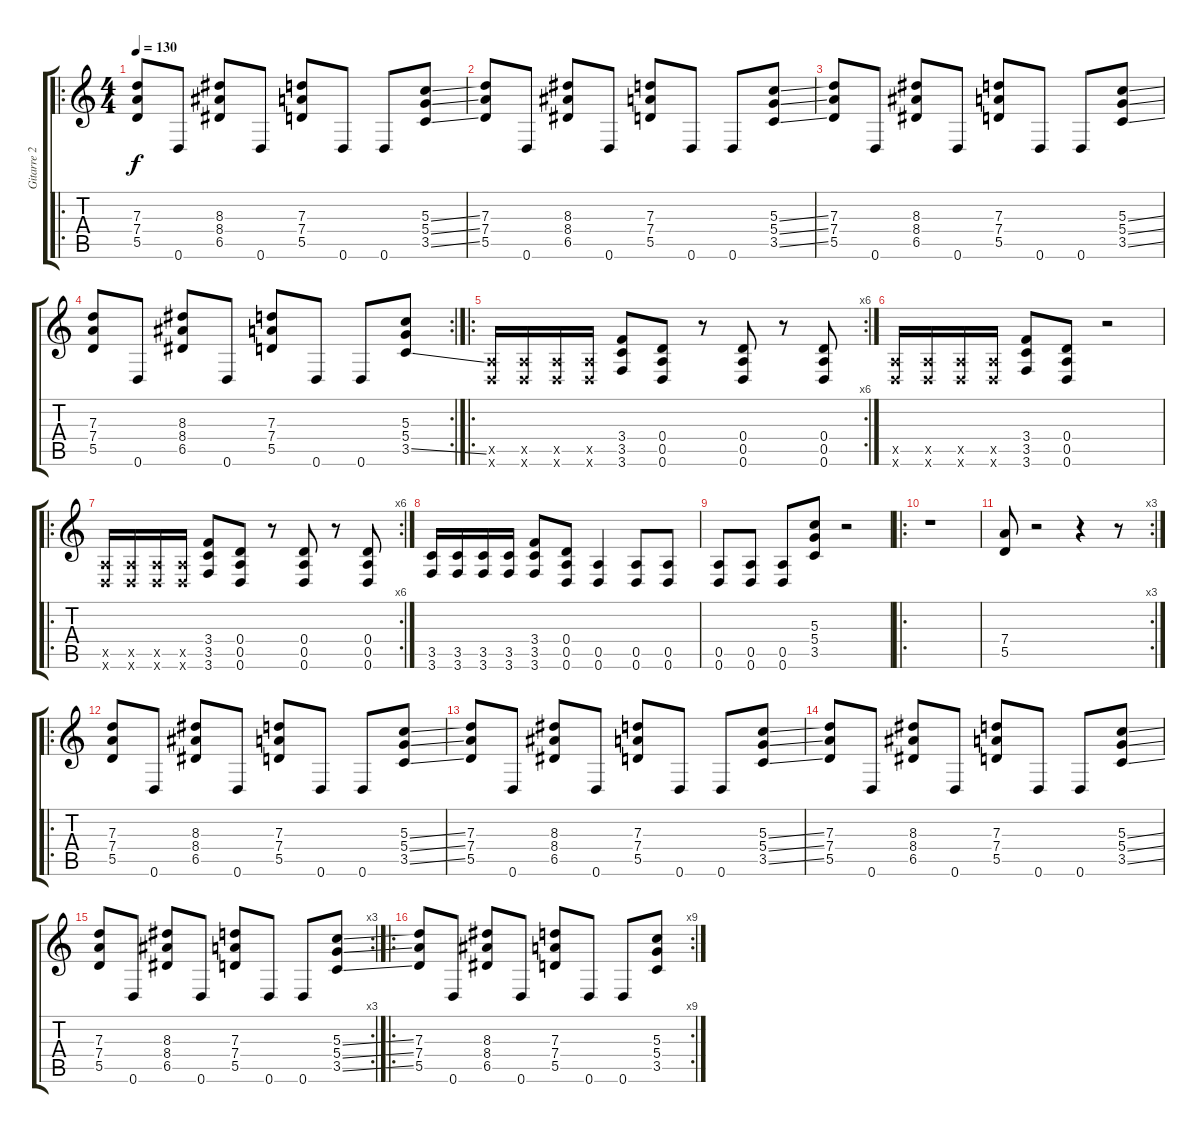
\track ("Gitarre 2" "Gitarre 2") {instrument distortionguitar}
\staff {score tabs}
\tuning (E4 B3 G3 D3 A2 D2) {hide}
\ro
\ts (4 4)
\tempo 130
\clef g2
\ks c
(7.3 7.4 5.5).8{dy f} 0.6.8 (8.3 8.4 6.5).8 0.6.8 (7.3 7.4 5.5).8 0.6.8 0.6.8 (5.3{ss} 5.4{ss} 3.5{ss}).8 |
(7.3 7.4 5.5).8 0.6.8 (8.3 8.4 6.5).8 0.6.8 (7.3 7.4 5.5).8 0.6.8 0.6.8 (5.3{ss} 5.4{ss} 3.5{ss}).8 |
(7.3 7.4 5.5).8 0.6.8 (8.3 8.4 6.5).8 0.6.8 (7.3 7.4 5.5).8 0.6.8 0.6.8 (5.3{ss} 5.4{ss} 3.5{ss}).8 |
\rc 2
(7.3 7.4 5.5).8 0.6.8 (8.3 8.4 6.5).8 0.6.8 (7.3 7.4 5.5).8 0.6.8 0.6.8 (5.3 5.4 3.5{ss}).8 |
\ro
\rc 6
(0.5{x} 0.6{x}).16 (0.5{x} 0.6{x}).16 (0.5{x} 0.6{x}).16 (0.5{x} 0.6{x}).16 (3.4 3.5 3.6).8 (0.4 0.5 0.6).8 r.8 (0.4 0.5 0.6).8 r.8 (0.4 0.5 0.6).8 |
(0.5{x} 0.6{x}).16 (0.5{x} 0.6{x}).16 (0.5{x} 0.6{x}).16 (0.5{x} 0.6{x}).16 (3.4 3.5 3.6).8 (0.4 0.5 0.6).8 r.2 |
\ro
\rc 6
(0.5{x} 0.6{x}).16 (0.5{x} 0.6{x}).16 (0.5{x} 0.6{x}).16 (0.5{x} 0.6{x}).16 (3.4 3.5 3.6).8 (0.4 0.5 0.6).8 r.8 (0.4 0.5 0.6).8 r.8 (0.4 0.5 0.6).8 |
(3.5 3.6).16 (3.5 3.6).16 (3.5 3.6).16 (3.5 3.6).16 (3.4 3.5 3.6).8 (0.4 0.5 0.6).8 (0.5 0.6).4 (0.5 0.6).8 (0.5 0.6).8 |
(0.5 0.6).8 (0.5 0.6).8 (0.5 0.6).8 (5.3 5.4 3.5).8 r.2 |
\ro
r.1 |
\rc 3
(7.4 5.5).8{volume 10} r.2 r.4 r.8{volume 13} |
\ro
(7.3 7.4 5.5).8 0.6.8 (8.3 8.4 6.5).8 0.6.8 (7.3 7.4 5.5).8 0.6.8 0.6.8 (5.3{ss} 5.4{ss} 3.5{ss}).8 |
(7.3 7.4 5.5).8 0.6.8 (8.3 8.4 6.5).8 0.6.8 (7.3 7.4 5.5).8 0.6.8 0.6.8 (5.3{ss} 5.4{ss} 3.5{ss}).8 |
(7.3 7.4 5.5).8 0.6.8 (8.3 8.4 6.5).8 0.6.8 (7.3 7.4 5.5).8 0.6.8 0.6.8 (5.3{ss} 5.4{ss} 3.5{ss}).8 |
\rc 3
(7.3 7.4 5.5).8 0.6.8 (8.3 8.4 6.5).8 0.6.8 (7.3 7.4 5.5).8 0.6.8 0.6.8 (5.3{ss} 5.4{ss} 3.5{ss}).8 |
\ro
\rc 9
(7.3 7.4 5.5).8 0.6.8 (8.3 8.4 6.5).8 0.6.8 (7.3 7.4 5.5).8 0.6.8 0.6.8 (5.3{ss} 5.4{ss} 3.5{ss}).8
